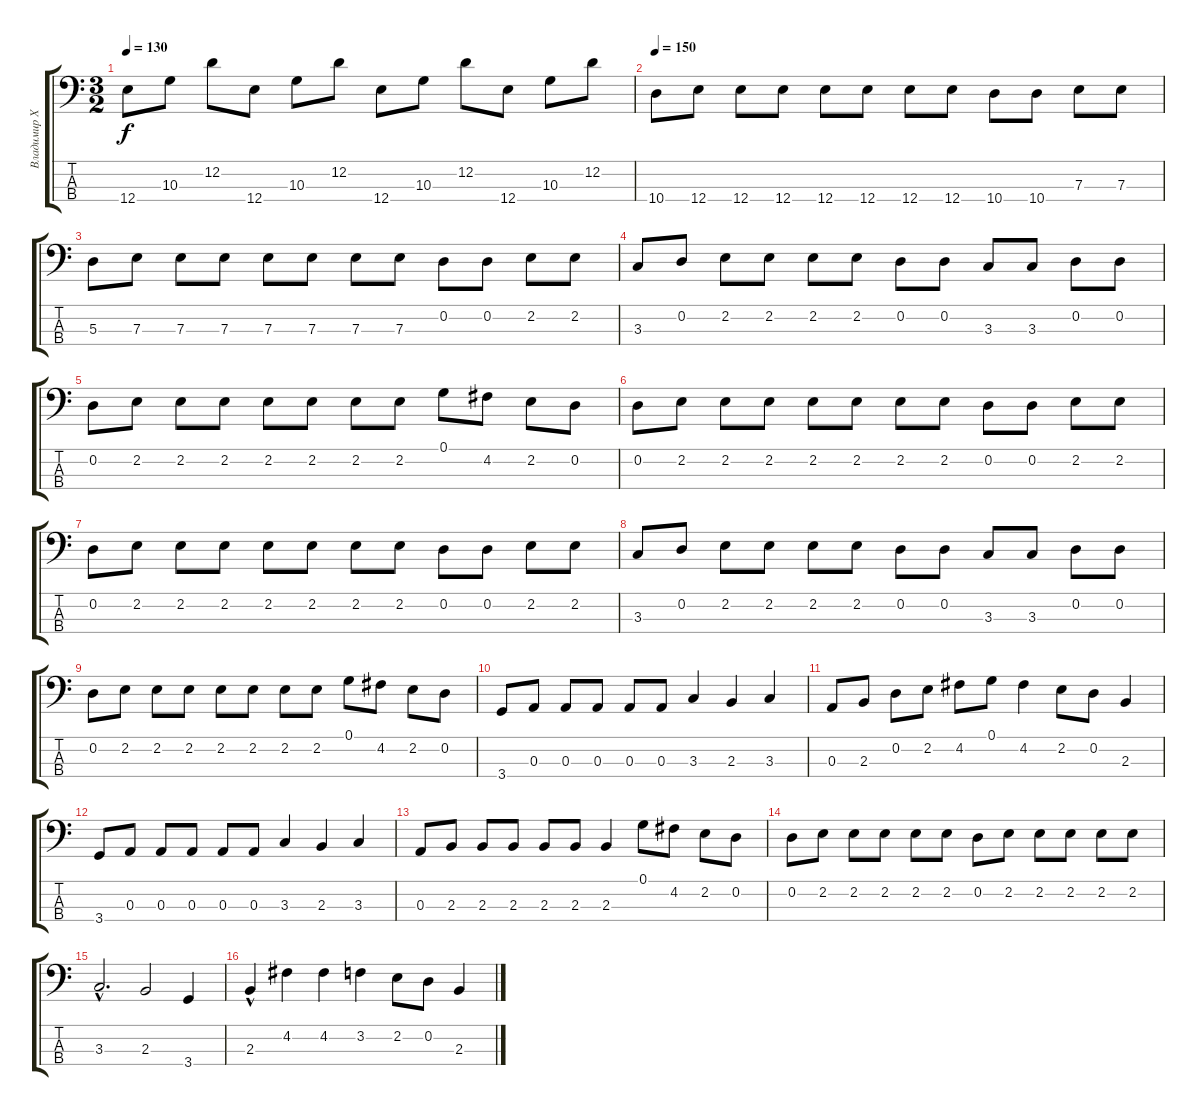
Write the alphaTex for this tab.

\track ("Владимир Холстинин" "Владимир Х") {instrument electricguitarclean}
\staff {score tabs}
\tuning (G2 D2 A1 E1) {hide}
\ts (3 2)
\tempo 130
\clef f4
\ks c
12.4.8{dy f} 10.3.8 12.2.8 12.4.8 10.3.8 12.2.8 12.4.8 10.3.8 12.2.8 12.4.8 10.3.8 12.2.8 |
\tempo 150
10.4.8 12.4.8 12.4.8 12.4.8 12.4.8 12.4.8 12.4.8 12.4.8 10.4.8 10.4.8 7.3.8 7.3.8 |
5.3.8 7.3.8 7.3.8 7.3.8 7.3.8 7.3.8 7.3.8 7.3.8 0.2.8 0.2.8 2.2.8 2.2.8 |
3.3.8 0.2.8 2.2.8 2.2.8 2.2.8 2.2.8 0.2.8 0.2.8 3.3.8 3.3.8 0.2.8 0.2.8 |
0.2.8 2.2.8 2.2.8 2.2.8 2.2.8 2.2.8 2.2.8 2.2.8 0.1.8 4.2.8 2.2.8 0.2.8 |
0.2.8 2.2.8 2.2.8 2.2.8 2.2.8 2.2.8 2.2.8 2.2.8 0.2.8 0.2.8 2.2.8 2.2.8 |
0.2.8 2.2.8 2.2.8 2.2.8 2.2.8 2.2.8 2.2.8 2.2.8 0.2.8 0.2.8 2.2.8 2.2.8 |
3.3.8 0.2.8 2.2.8 2.2.8 2.2.8 2.2.8 0.2.8 0.2.8 3.3.8 3.3.8 0.2.8 0.2.8 |
0.2.8 2.2.8 2.2.8 2.2.8 2.2.8 2.2.8 2.2.8 2.2.8 0.1.8 4.2.8 2.2.8 0.2.8 |
3.4.8 0.3.8 0.3.8 0.3.8 0.3.8 0.3.8 3.3.4 2.3.4 3.3.4 |
0.3.8 2.3.8 0.2.8 2.2.8 4.2.8 0.1.8 4.2.4 2.2.8 0.2.8 2.3.4 |
3.4.8 0.3.8 0.3.8 0.3.8 0.3.8 0.3.8 3.3.4 2.3.4 3.3.4 |
0.3.8 2.3.8 2.3.8 2.3.8 2.3.8 2.3.8 2.3.4 0.1.8 4.2.8 2.2.8 0.2.8 |
0.2.8 2.2.8 2.2.8 2.2.8 2.2.8 2.2.8 0.2.8 2.2.8 2.2.8 2.2.8 2.2.8 2.2.8 |
3.3{hac}.2{d} 2.3.2 3.4.4 |
2.3{hac}.4 4.2.4 4.2.4 3.2.4 2.2.8 0.2.8 2.3.4
